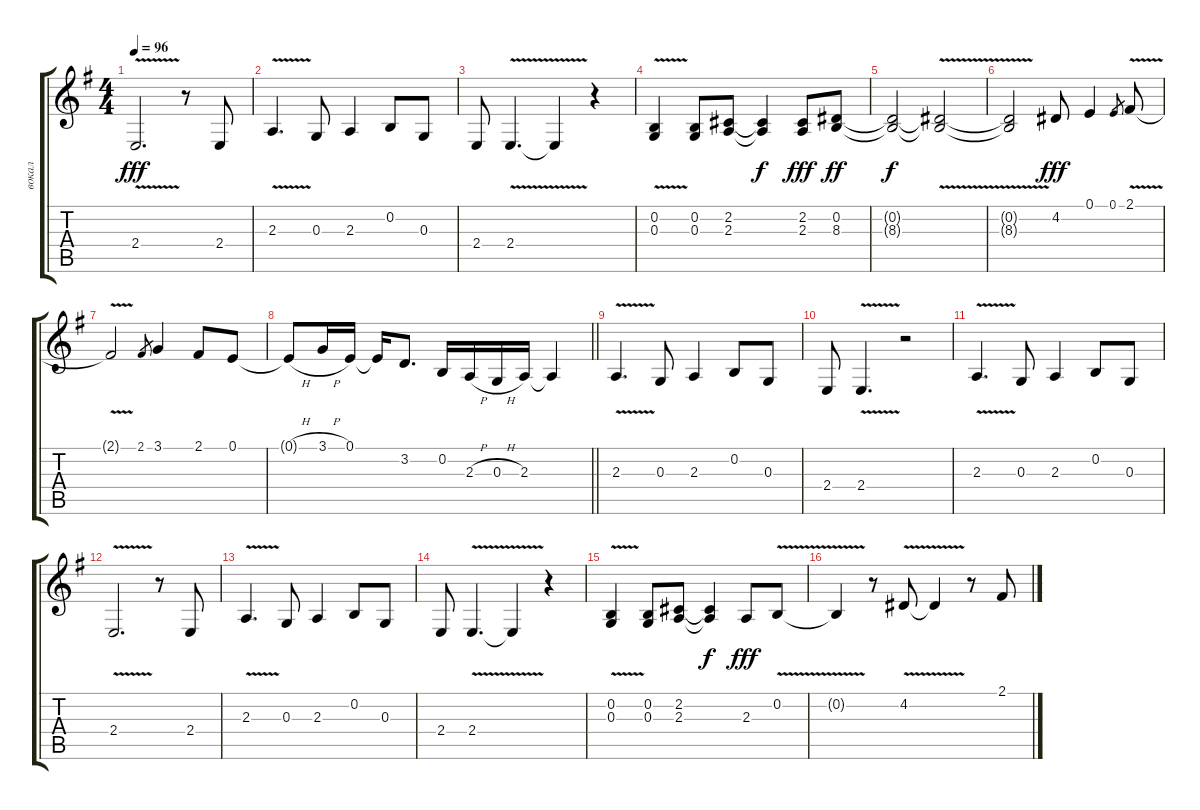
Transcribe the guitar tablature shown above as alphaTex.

\track ("вокал" "вокал") {instrument accordion}
\staff {score tabs}
\tuning (E4 B3 G3 D3 A2 E2) {hide}
\ts (4 4)
\tempo 96
\clef g2
\ks eminor
2.4{v}.2{d dy fff} r.8 2.4.8 |
2.3{v}.4{d} 0.3.8 2.3.4 0.2.8 0.3.8 |
2.4.8 2.4{v}.4{d} 2.4{t}.4 r.4 |
(0.2{v} 0.3{v}).4 (0.2 0.3).8 (2.2 2.3).8 (2.2{t} 2.3{t}).4{dy f} (2.2 2.3).8{dy fff} (0.2 8.3).8{dy ff} |
(0.2{t} 8.3{t}).2{dy f} (0.2{v t} 8.3{v t}).2 |
(0.2{t} 8.3{t}).2 4.2.8{dy fff} 0.1.4 0.1.8{gr} 2.1{v}.8 |
2.1{v t}.2 2.1.8{gr} 3.1.4 2.1.8 0.1.8 |
\barLineRight lightlight
0.1{h t}.8 3.1{h}.16 0.1.16 0.1{t}.16 3.2.8{d} 0.2.16 2.3{h}.16 0.3{h}.16 2.3.16 2.3{t}.4 |
\section ("" "")
2.3{v}.4{d} 0.3.8 2.3.4 0.2.8 0.3.8 |
2.4.8 2.4{v}.4{d} r.2 |
2.3{v}.4{d} 0.3.8 2.3.4 0.2.8 0.3.8 |
2.4{v}.2{d} r.8 2.4.8 |
2.3{v}.4{d} 0.3.8 2.3.4 0.2.8 0.3.8 |
2.4.8 2.4{v}.4{d} 2.4{t}.4 r.4 |
(0.2{v} 0.3{v}).4 (0.2 0.3).8 (2.2 2.3).8 (2.2{t} 2.3{t}).4{dy f} 2.3.8{dy fff} 0.2{v}.8 |
0.2{t}.4 r.8 4.2{v}.8 4.2{t}.4 r.8 2.1{h}.8
